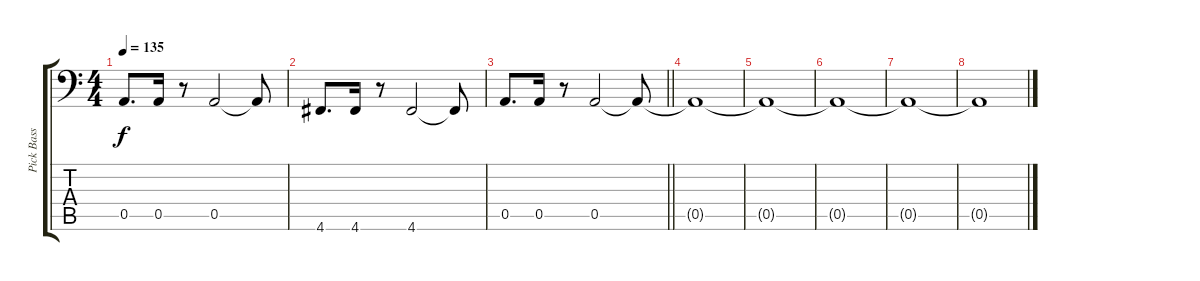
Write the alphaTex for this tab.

\track ("Pick Bass (Approx.)" "Pick Bass ") {instrument electricbassfinger}
\staff {score tabs}
\tuning (E3 B2 G2 D2 A1 D1) {hide}
\ts (4 4)
\tempo 135
\clef f4
\ks c
0.5.8{d dy f} 0.5.16 r.8 0.5.2 0.5{t}.8 |
4.6.8{d} 4.6.16 r.8 4.6.2 4.6{t}.8 |
\barLineRight lightlight
0.5.8{d} 0.5.16 r.8 0.5.2 0.5{t}.8 |
0.5{t}.1{volume 2} |
0.5{t}.1 |
0.5{t}.1 |
0.5{t}.1 |
0.5{t}.1
